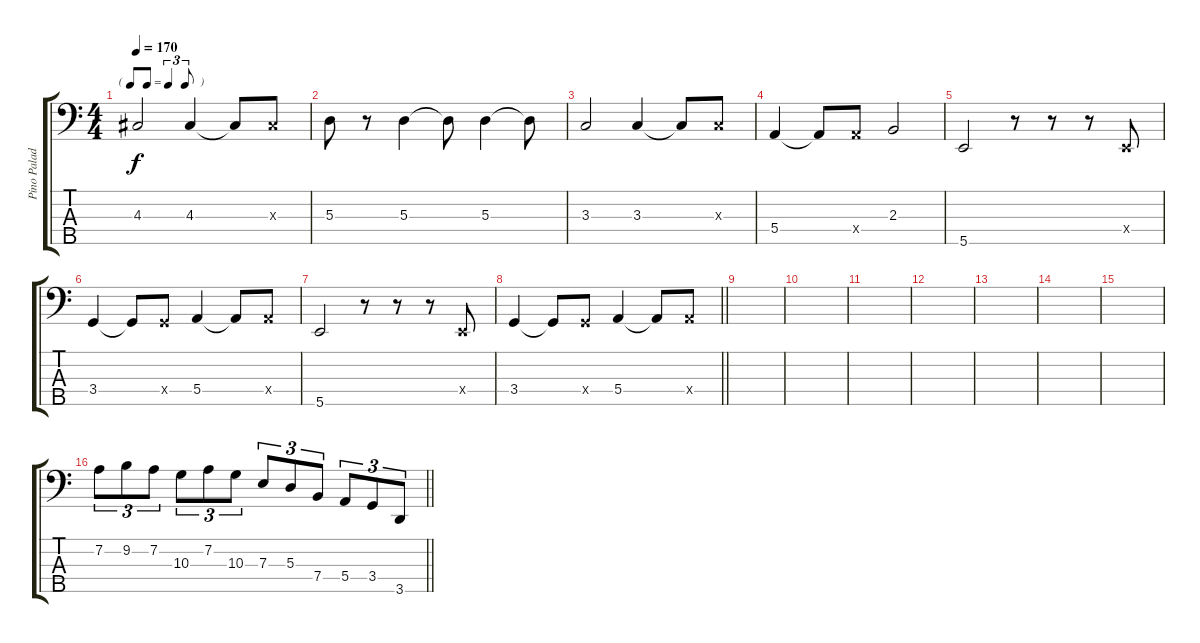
\track ("Pino Paladino" "Pino Palad") {instrument electricbassfinger}
\staff {score tabs}
\tuning (G2 D2 A1 E1 B0) {hide}
\ts (4 4)
\tf triplet8th
\tempo 170
\clef f4
\ks c
4.3.2{dy f} 4.3.4 4.3{t}.8 4.3{x}.8 |
5.3.8 r.8 5.3.4 5.3{t}.8 5.3.4 5.3{t}.8 |
3.3.2 3.3.4 3.3{t}.8 3.3{x}.8 |
5.4.4 5.4{t}.8 5.4{x}.8 2.3.2 |
5.5.2 r.8 r.8 r.8 0.4{x}.8 |
3.4.4 3.4{t}.8 3.4{x}.8 5.4.4 5.4{t}.8 5.4{x}.8 |
5.5.2 r.8 r.8 r.8 0.4{x}.8 |
\barLineRight lightlight
3.4.4 3.4{t}.8 3.4{x}.8 5.4.4 5.4{t}.8 5.4{x}.8 |
|
|
|
|
|
|
|
\barLineRight lightlight
7.2.8{tu (3 2)} 9.2.8{tu (3 2)} 7.2.8{tu (3 2)} 10.3.8{tu (3 2)} 7.2.8{tu (3 2)} 10.3.8{tu (3 2)} 7.3.8{tu (3 2)} 5.3.8{tu (3 2)} 7.4.8{tu (3 2)} 5.4.8{tu (3 2)} 3.4.8{tu (3 2)} 3.5.8{tu (3 2)}
